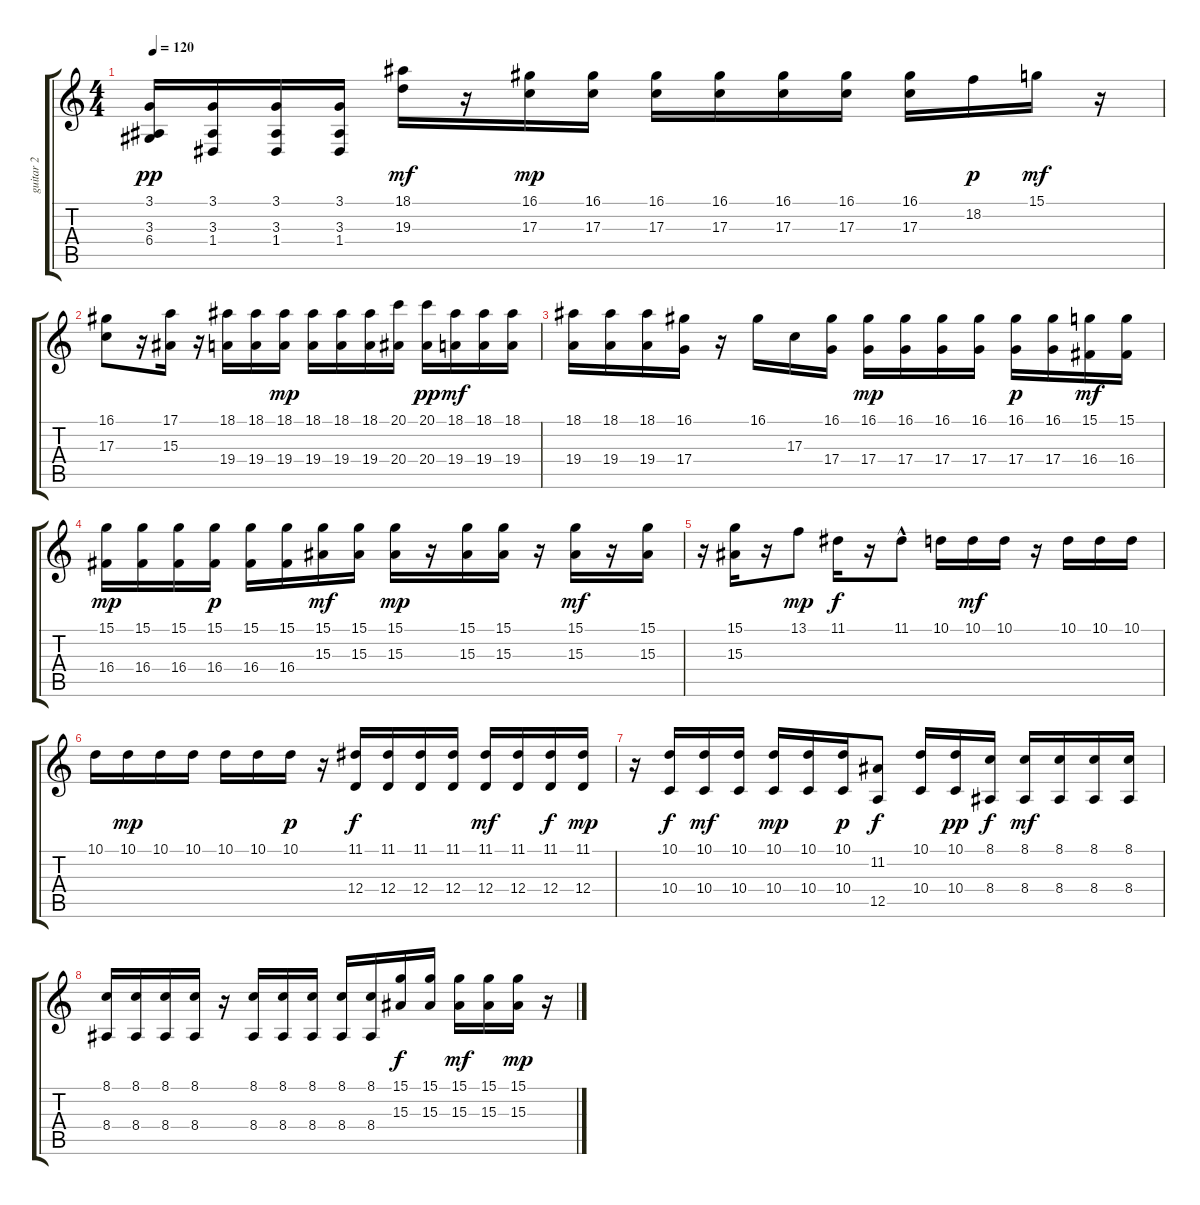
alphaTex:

\track ("guitar 2" "guitar 2") {instrument acousticgrandpiano}
\staff {score tabs}
\tuning (E4 B3 G3 D3 A2 E2) {hide}
\ts (4 4)
\tempo 120
\clef g2
\ks c
(3.1 3.3 6.4).16{dy pp} (3.1 3.3 1.4).16 (3.1 3.3 1.4).16 (3.1 3.3 1.4).16 (18.1 19.3).16{dy mf} r.16 (16.1 17.3).16{dy mp} (16.1 17.3).16 (16.1 17.3).16 (16.1 17.3).16 (16.1 17.3).16 (16.1 17.3).16 (16.1 17.3).16 18.2.16{dy p} 15.1.16{dy mf} r.16 |
(16.1 17.3).8 r.16 (17.1 15.3).16 r.16 (18.1 19.4).16 (18.1 19.4).16 (18.1 19.4).16{dy mp} (18.1 19.4).16 (18.1 19.4).16 (18.1 19.4).16 (20.1 20.4).16 (20.1 20.4).16{dy pp} (18.1 19.4).16{dy mf} (18.1 19.4).16 (18.1 19.4).16 |
(18.1 19.4).16 (18.1 19.4).16 (18.1 19.4).16 (16.1 17.4).16 r.16 16.1.16 17.3.16 (16.1 17.4).16 (16.1 17.4).16{dy mp} (16.1 17.4).16 (16.1 17.4).16 (16.1 17.4).16 (16.1 17.4).16{dy p} (16.1 17.4).16 (15.1 16.4).16{dy mf} (15.1 16.4).16 |
(15.1 16.4).16{dy mp} (15.1 16.4).16 (15.1 16.4).16 (15.1 16.4).16{dy p} (15.1 16.4).16 (15.1 16.4).16 (15.1 15.3).16{dy mf} (15.1 15.3).16 (15.1 15.3).16{dy mp} r.16 (15.1 15.3).16 (15.1 15.3).16 r.16 (15.1 15.3).16{dy mf} r.16 (15.1 15.3).16 |
r.16 (15.1 15.3).16 r.16 13.1.8{dy mp} 11.1.16{dy f} r.16 11.1{hac}.8 10.1.16 10.1.16{dy mf} 10.1.16 r.16 10.1.16 10.1.16 10.1.16 |
10.1.16 10.1.16{dy mp} 10.1.16 10.1.16 10.1.16 10.1.16 10.1.16{dy p} r.16 (11.1 12.4).16{dy f} (11.1 12.4).16 (11.1 12.4).16 (11.1 12.4).16 (11.1 12.4).16{dy mf} (11.1 12.4).16 (11.1 12.4).16{dy f} (11.1 12.4).16{dy mp} |
r.16 (10.1 10.4).16{dy f} (10.1 10.4).16{dy mf} (10.1 10.4).16 (10.1 10.4).16{dy mp} (10.1 10.4).16 (10.1 10.4).16{dy p} (11.2 12.5).8{dy f} (10.1 10.4).16 (10.1 10.4).16{dy pp} (8.1 8.4).16{dy f} (8.1 8.4).16{dy mf} (8.1 8.4).16 (8.1 8.4).16 (8.1 8.4).16 |
(8.1 8.4).16 (8.1 8.4).16 (8.1 8.4).16 (8.1 8.4).16 r.16 (8.1 8.4).16 (8.1 8.4).16 (8.1 8.4).16 (8.1 8.4).16 (8.1 8.4).16 (15.1 15.3).16{dy f} (15.1 15.3).16 (15.1 15.3).16{dy mf} (15.1 15.3).16 (15.1 15.3).16{dy mp} r.16
